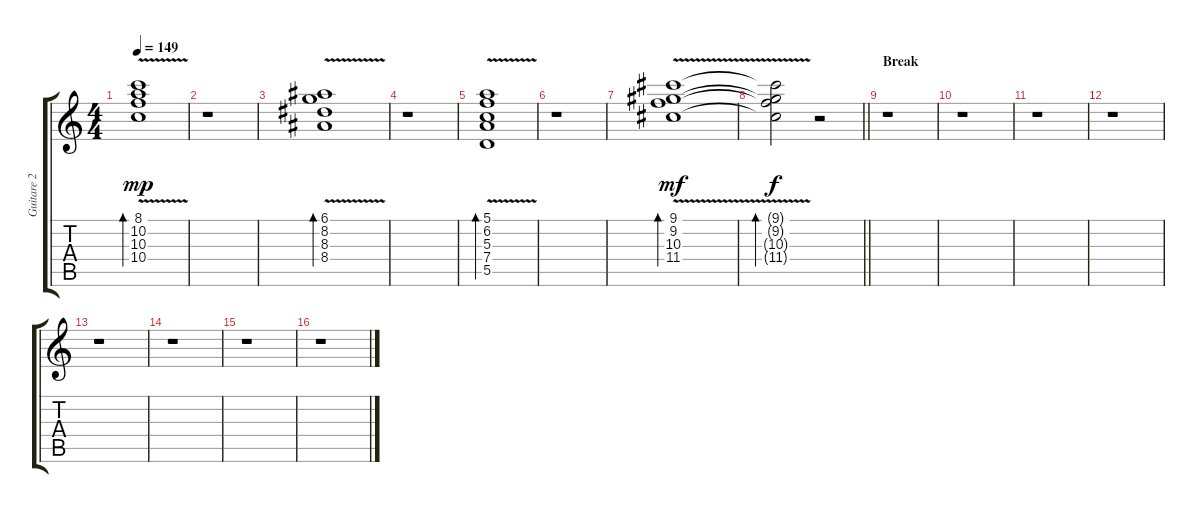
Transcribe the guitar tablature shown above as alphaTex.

\track ("Guitare 2" "Guitare 2") {instrument electricguitarjazz}
\staff {score tabs}
\tuning (E4 B3 G3 D3 A2 E2) {hide}
\ts (4 4)
\tempo 149
\clef g2
\ks c
(8.1 10.2 10.3 10.4{v}).1{bd 480 dy mp} |
r.1 |
(6.1{v} 8.2 8.3 8.4).1{bd 480} |
r.1 |
(5.1{v} 6.2 5.3 7.4 5.5).1{bd 240} |
r.1 |
(9.1{v} 9.2 10.3 11.4).1{bd 240 dy mf} |
\barLineRight lightlight
(9.1{v t} 9.2{t} 10.3{t} 11.4{t}).2{bd 240 dy f} r.2 |
\section ("" "Break")
r.1 |
r.1 |
r.1 |
r.1 |
r.1 |
r.1 |
r.1 |
r.1
